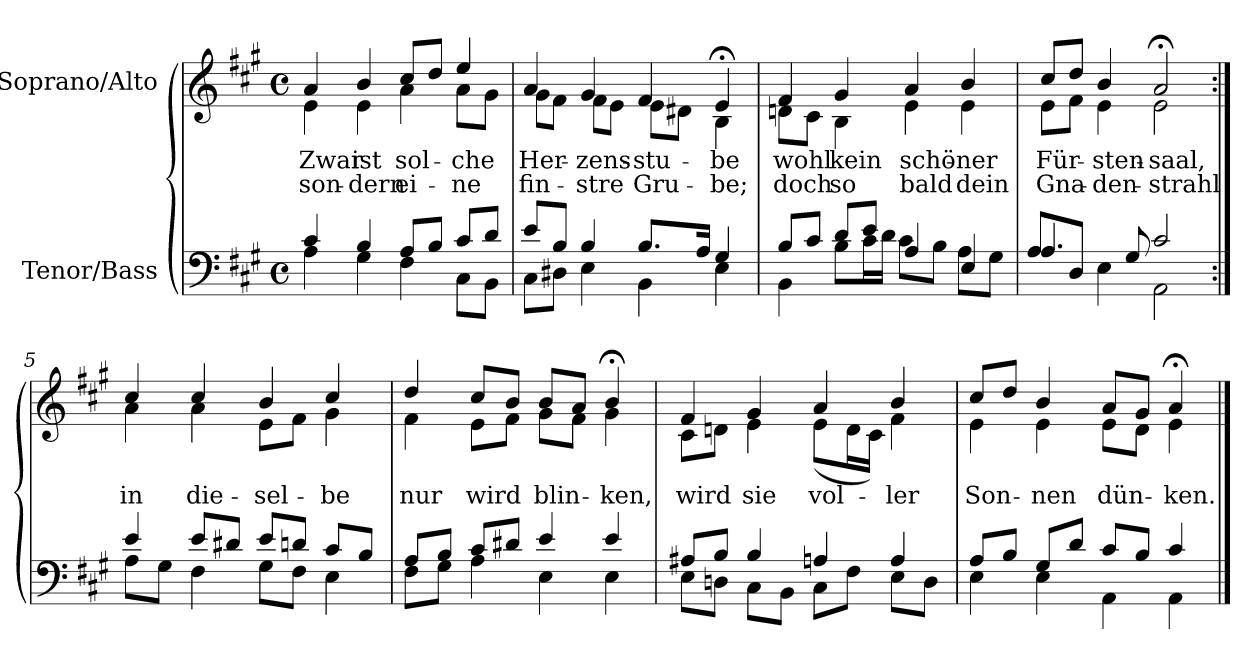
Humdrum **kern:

**kern	**kern	**text	**text
*part2	*part1	*part1	*part1
*staff2	*staff1	*staff1	*staff1
*I"Tenor/Bass	*I"Soprano/Alto	*	*
*clefF4	*clefG2	*	*
*k[f#c#g#]	*k[f#c#g#]	*	*
*M4/4	*M4/4	*	*
*met(c)	*met(c)	*	*
=1	=1	=1	=1
*^	*	*	*
!	!	!	!LO:LY:b	!LO:LY:b
*	*	*^	*	*
4c#/	4A\	4a/	4e\	Zwar	son-
!	!	!	!	!LO:LY:b	!LO:LY:b
4B/	4G#\	4b/	4e\	ist	-dern
!	!	!	!	!LO:LY:b	!LO:LY:b
8A/L	4F#\	8cc#/L	4a\	sol-	ei-
8B/J	.	8dd/J	.	.	.
!	!	!	!	!LO:LY:b	!LO:LY:b
8c#/L	8C#\L	4ee/	8a\L	-che	-ne
8d/J	8BB\J	.	8g#\J	.	.
=2	=2	=2	=2	=2	=2
!	!	!	!	!LO:LY:b	!LO:LY:b
8e/L	8C#\L	4a/	8g#\L	Her-	fin-
8B/J	8D#X\J	.	8f#\J	.	.
!	!	!	!	!LO:LY:b	!LO:LY:b
4B/	4E\	4g#/	8f#\L	-zens-	-stre
.	.	.	8e\J	.	.
!	!	!	!	!LO:LY:b	!LO:LY:b
8.B/L	4BB\	4f#/	8e\L	-stu-	Gru-
.	.	.	8d#X\J	.	.
16A/Jk	.	.	.	.	.
!	!	!	!	!LO:LY:b	!LO:LY:b
4G#/	4E\	4e;</	4B\	-be	-be;
=3	=3	=3	=3	=3	=3
!	!	!	!	!LO:LY:b	!LO:LY:b
8B/L	4BB\	4f#/	8dn\L	wohl	doch
8c#/J	.	.	8c#\J	.	.
!	!	!	!	!LO:LY:b	!LO:LY:b
8d/L	8B\L	4g#/	4B\	kein	so
8e/J	16c#\L	.	.	.	.
.	16d\JJ	.	.	.	.
!	!	!	!	!LO:LY:b	!LO:LY:b
4A/	8c#\L	4a/	4e\	schö-	bald
.	8B\J	.	.	.	.
!	!	!	!	!LO:LY:b	!LO:LY:b
4E/	8A\L	4b/	4e\	-ner	dein
.	8G#\J	.	.	.	.
=4	=4	=4	=4	=4	=4
!	!	!	!	!LO:LY:b	!LO:LY:b
4.A/	8A\L	8cc#/L	8e\L	Für-	Gna-
.	8D/J	8dd/J	8f#\J	.	.
!	!	!	!	!LO:LY:b	!LO:LY:b
.	4E\	4b/	4e\	-sten-	-den-
8G#/	.	.	.	.	.
!	!	!	!	!LO:LY:b	!LO:LY:b
2c#/	2AA\	2a;</	2e\	-saal,	-strahl
!!LO:LB:g=z	!!
=5:|!	=5:|!	=5:|!	=5:|!	=5:|!	=5:|!
!	!	!	!	!LO:LY:b	!
4e/	8A\L	4cc#/	4a\	in	.
.	8G#\J	.	.	.	.
!	!	!	!	!LO:LY:b	!
8e/L	4F#\	4cc#/	4a\	die-	.
8d#X/J	.	.	.	.	.
!	!	!	!	!LO:LY:b	!
8e/L	8G#\L	4b/	8e\L	-sel-	.
8dn/J	8F#\J	.	8f#\J	.	.
!	!	!	!	!LO:LY:b	!
8c#/L	4E\	4cc#/	4g#\	-be	.
8B/J	.	.	.	.	.
=6	=6	=6	=6	=6	=6
!	!	!	!	!LO:LY:b	!
8A/L	8F#\L	4dd/	4f#\	nur	.
8B/J	8G#\J	.	.	.	.
!	!	!	!	!LO:LY:b	!
8c#/L	4A\	8cc#/L	8e\L	wird	.
8d#X/J	.	8b/J	8f#\J	.	.
!	!	!	!	!LO:LY:b	!
4e/	4E\	8b/L	8g#\L	blin-	.
.	.	8a/J	8f#\J	.	.
!	!	!	!	!LO:LY:b	!
4e/	4E\	4b;</	4g#\	-ken,	.
=7	=7	=7	=7	=7	=7
!	!	!	!	!LO:LY:b	!
8A#X/L	8E\L	4f#/	8c#\L	wird	.
8B/J	8Dn\J	.	8dn\J	.	.
!	!	!	!	!LO:LY:b	!
4B/	8C#\L	4g#/	4e\	sie	.
.	8BB\J	.	.	.	.
!	!	!	!	!LO:LY:b	!
4An/	8C#\L	4a/	(8e\L	vol-	.
.	8F#\J	.	16d\L	.	.
.	.	.	16c#\JJ)	.	.
!	!	!	!	!LO:LY:b	!
4A/	8E\L	4b/	4f#\	ler	.
.	8D\J	.	.	.	.
=8	=8	=8	=8	=8	=8
!	!	!	!	!LO:LY:b	!
8A/L	4E\	8cc#/L	4e\	Son-	.
8B/J	.	8dd/J	.	.	.
!	!	!	!	!LO:LY:b	!
8G#/L	4E\	4b/	4e\	-nen	.
8d/J	.	.	.	.	.
!	!	!	!	!LO:LY:b	!
8c#/L	4AA\	8a/L	8e\L	dün-	.
8B/J	.	8g#/J	8d\J	.	.
!	!	!	!	!LO:LY:b	!
4c#/	4AA\	4a;</	4e\	-ken.	.
*v	*v	*	*	*	*
*	*v	*v	*	*
==	==	==	==
*-	*-	*-	*-
